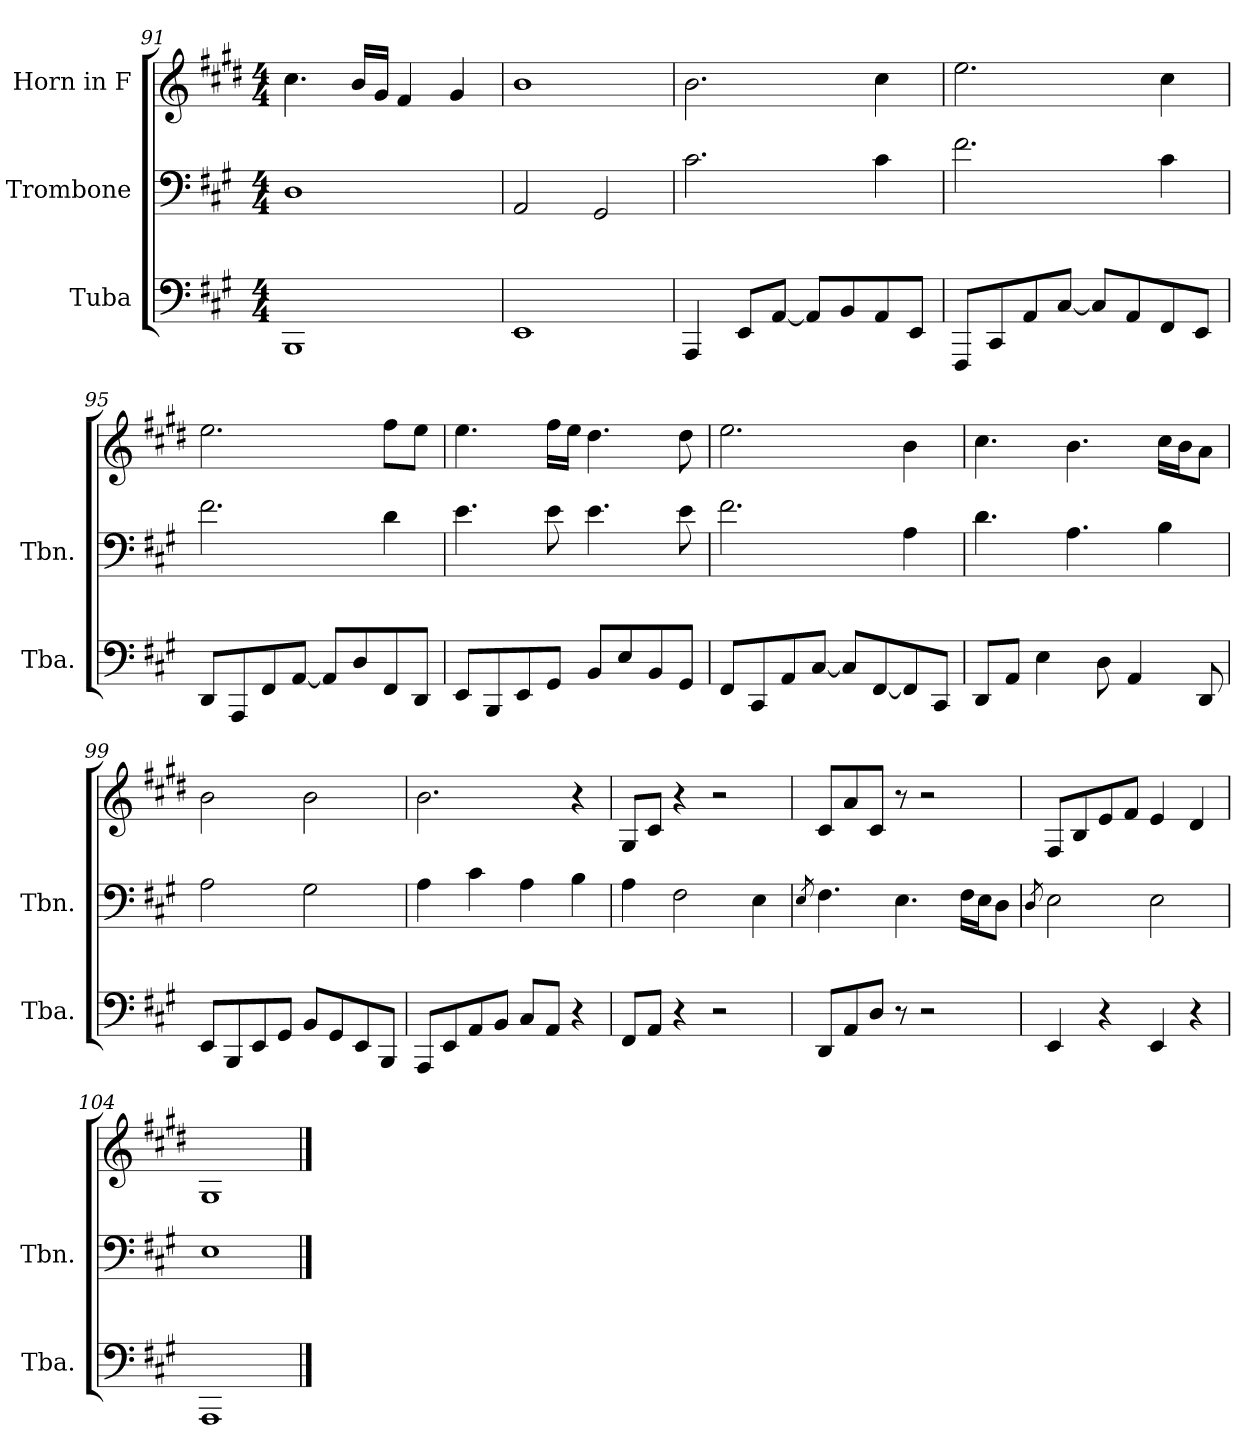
**kern	**kern	**kern
*part3	*part2	*part1
*staff3	*staff2	*staff1
*I"Tuba	*I"Trombone	*I"Horn in F
*I'Tba.	*I'Tbn.	*
*clefF4	*clefF4	*clefG2
*	*	*ITrd4c7
*k[f#c#g#]	*k[f#c#g#]	*k[f#c#g#]
*M4/4	*M4/4	*M4/4
=91	=91	=91
1BBB	1D	4.f#\
.	.	16e/LL
.	.	16c#/JJ
.	.	4B/
.	.	4c#/
=92	=92	=92
1EE	2AA/	1e
.	2GG#/	.
=93	=93	=93
4AAA/	2.c#\	2.e\
8EE/L	.	.
[8AA/J	.	.
8AA/L]	.	.
8BB/	.	.
8AA/	4c#\	4f#\
8EE/J	.	.
!!LO:LB:g=z
=94	=94	=94
8FFF#/L	2.f#\	2.a\
8CC#/	.	.
8AA/	.	.
[8C#/J	.	.
8C#/L]	.	.
8AA/	.	.
8FF#/	4c#\	4f#\
8EE/J	.	.
=95	=95	=95
8DD/L	2.f#\	2.a\
8AAA/	.	.
8FF#/	.	.
[8AA/J	.	.
8AA/L]	.	.
8D/	.	.
8FF#/	4d\	8b\L
8DD/J	.	8a\J
=96	=96	=96
8EE/L	4.e\	4.a\
8BBB/	.	.
8EE/	.	.
8GG#/J	8e\	16b\LL
.	.	16a\JJ
8BB/L	4.e\	4.g#\
8E/	.	.
8BB/	.	.
8GG#/J	8e\	8g#\
=97	=97	=97
8FF#/L	2.f#\	2.a\
8CC#/	.	.
8AA/	.	.
[8C#/J	.	.
8C#/L]	.	.
[8FF#/	.	.
8FF#/]	4A\	4e\
8CC#/J	.	.
!!LO:LB:g=z
=98	=98	=98
8DD/L	4.d\	4.f#\
8AA/J	.	.
4E\	.	.
.	4.A\	4.e\
8D\	.	.
4AA/	.	.
.	4B\	16f#\LL
.	.	16e\J
8DD/	.	8d\J
=99	=99	=99
8EE/L	2A\	2e\
8BBB/	.	.
8EE/	.	.
8GG#/J	.	.
8BB/L	2G#\	2e\
8GG#/	.	.
8EE/	.	.
8BBB/J	.	.
=100	=100	=100
8AAA/L	4A\	2.e\
8EE/	.	.
8AA/	4c#\	.
8BB/J	.	.
8C#/L	4A\	.
8AA/J	.	.
4r	4B\	4r
=101	=101	=101
8FF#/L	4A\	8C#/L
8AA/J	.	8F#/J
4r	2F#\	4r
2r	.	2r
.	4E\	.
=102	=102	=102
.	8qE/	.
8DD/L	4.F#\	8F#/L
8AA/	.	8d/
8D/J	.	8F#/J
8r	4.E\	8r
2r	.	2r
.	16F#\LL	.
.	16E\J	.
.	8D\J	.
!!LO:LB:g=z
=103	=103	=103
.	8qD/	.
4EE/	2E\	8BB/L
.	.	8E/
4r	.	8A/
.	.	8B/J
4EE/	2E\	4A/
4r	.	4G#/
=104	=104	=104
1AAA	1E	1C#
==	==	==
*-	*-	*-
